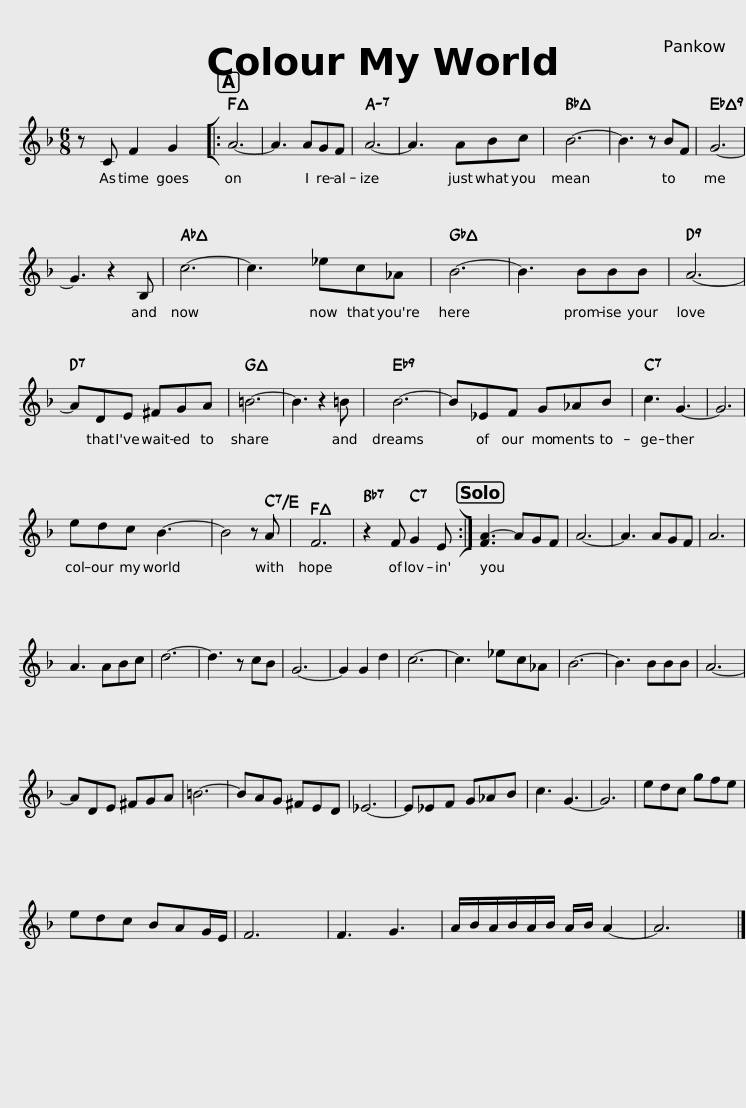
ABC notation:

X:1
L:1/8
M:6/8
I:linebreak $
K:F
V:1 treble
V:1
 z C F2 G2 |: A6- | A3 AGF | A6- | A3 ABc | %5
 B6- | B3 z BF | G6- |$ G3 z2 B, | c6- | %10
 c3 _ec_A | B6- | B3 BBB | A6- |$ ADE ^FGA | %15
 =B6- | B3 z2 =B | B6- | B_EF G_AB | c3 G3- | %20
 G6 |$ edc B3- | B4 z A | F6 | z2 F G2 E :| %25
 [FA-]3 AGF | A6- | A3 AGF | A6 |$ A3 ABc | %30
 d6- | d3 z cB | G6- | G2 G2 d2 | c6- | %35
 c3 _ec_A | B6- | B3 BBB | A6- |$ ADE ^FGA | %40
 =B6- | BAG ^FED | _E6- | E_EF G_AB | c3 G3- | %45
 G6 | edc gfe |$ edc BAG/E/ | F6 | F3 G3 | %50
 A/B/A/B/A/B/ A/B/ A2- | A6 |] %52
